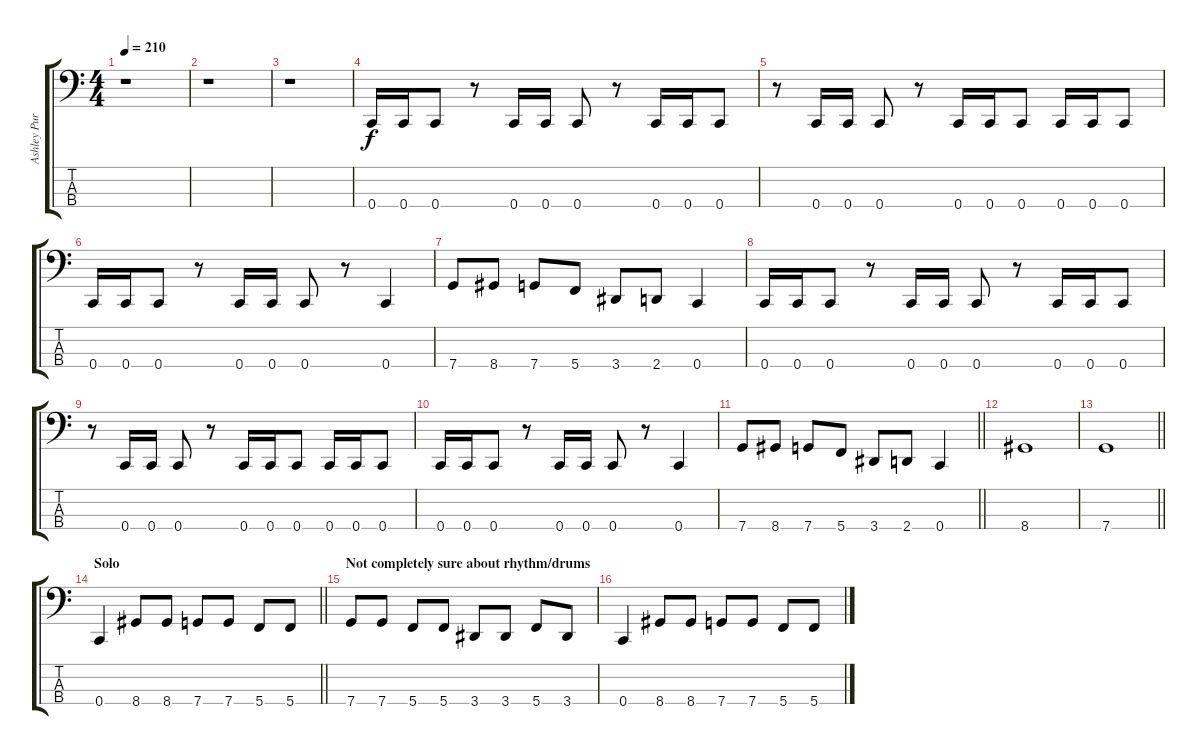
\track ("Ashley Purdy" "Ashley Pur") {instrument electricbasspick}
\staff {score tabs}
\tuning (F2 C2 G1 C1) {hide}
\ts (4 4)
\tempo 210
\clef f4
\ks c
r.1{dy ff} |
r.1 |
r.1 |
0.4.16{dy f} 0.4.16 0.4.8 r.8 0.4.16 0.4.16 0.4.8 r.8 0.4.16 0.4.16 0.4.8 |
r.8 0.4.16 0.4.16 0.4.8 r.8 0.4.16 0.4.16 0.4.8 0.4.16 0.4.16 0.4.8 |
0.4.16 0.4.16 0.4.8 r.8 0.4.16 0.4.16 0.4.8 r.8 0.4.4 |
7.4.8 8.4.8 7.4.8 5.4.8 3.4.8 2.4.8 0.4.4 |
0.4.16 0.4.16 0.4.8 r.8 0.4.16 0.4.16 0.4.8 r.8 0.4.16 0.4.16 0.4.8 |
r.8 0.4.16 0.4.16 0.4.8 r.8 0.4.16 0.4.16 0.4.8 0.4.16 0.4.16 0.4.8 |
0.4.16 0.4.16 0.4.8 r.8 0.4.16 0.4.16 0.4.8 r.8 0.4.4 |
\barLineRight lightlight
7.4.8 8.4.8 7.4.8 5.4.8 3.4.8 2.4.8 0.4.4 |
\section ("" "")
8.4.1 |
\barLineRight lightlight
7.4.1 |
\section ("" "Solo")
\barLineRight lightlight
0.4.4 8.4.8 8.4.8 7.4.8 7.4.8 5.4.8 5.4.8 |
\section ("" "Not completely sure about rhythm/drums")
7.4.8 7.4.8 5.4.8 5.4.8 3.4.8 3.4.8 5.4.8 3.4.8 |
0.4.4 8.4.8 8.4.8 7.4.8 7.4.8 5.4.8 5.4.8
